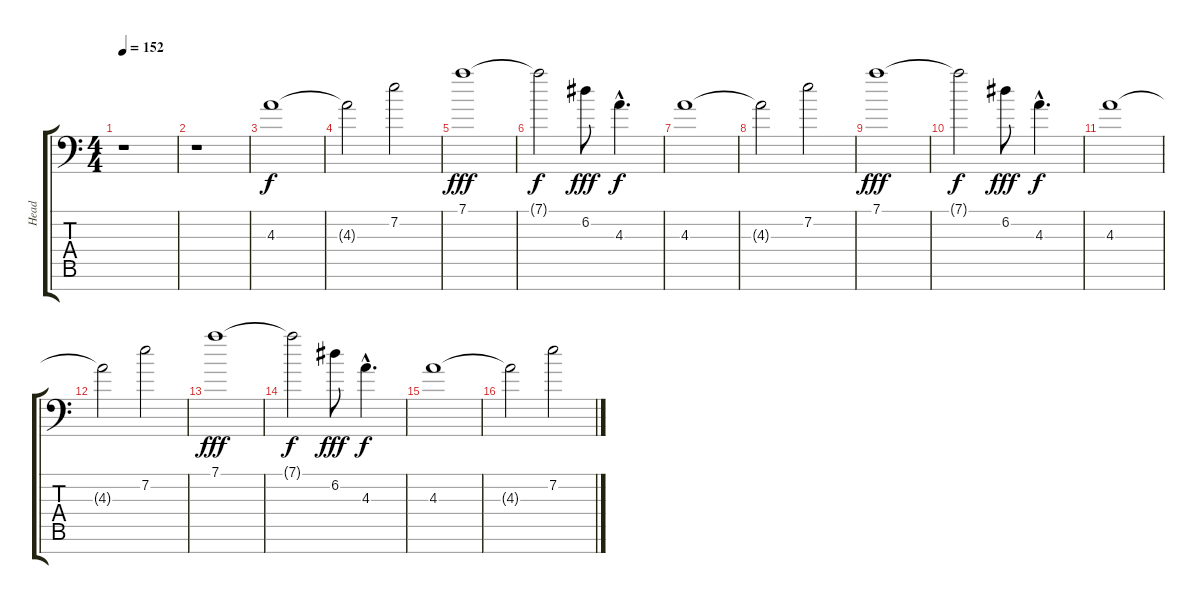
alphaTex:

\track ("Head " "Head ") {instrument distortionguitar}
\staff {score tabs}
\tuning (D4 A3 F3 C3 G2 D2 A1) {hide}
\ts (4 4)
\tempo 152
\clef f4
\ks c
r.1{dy f} |
r.1 |
4.3.1 |
4.3{t}.2 7.2.2 |
7.1.1{dy fff} |
7.1{t}.2{dy f} 6.2.8{dy fff} 4.3{hac}.4{d dy f} |
4.3.1 |
4.3{t}.2 7.2.2 |
7.1.1{dy fff} |
7.1{t}.2{dy f} 6.2.8{dy fff} 4.3{hac}.4{d dy f} |
4.3.1 |
4.3{t}.2 7.2.2 |
7.1.1{dy fff} |
7.1{t}.2{dy f} 6.2.8{dy fff} 4.3{hac}.4{d dy f} |
4.3.1 |
4.3{t}.2 7.2.2
